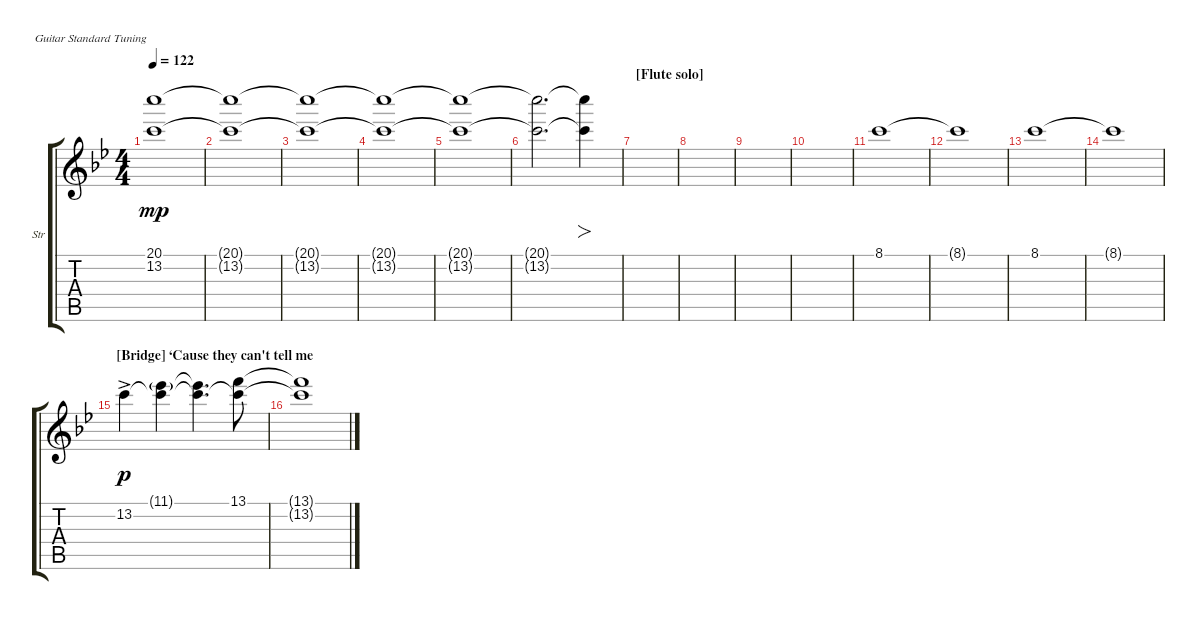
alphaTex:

\defaultSystemsLayout 4
\bracketExtendMode groupsimilarinstruments
\firstSystemTrackNameOrientation horizontal
\otherSystemsTrackNameOrientation horizontal
\track ("Strings" "Str") {instrument electricguitarclean}
\staff {score tabs}
\tuning (E4 B3 G3 D3 A2 E2)
\ts (4 4)
\tempo 122
\clef g2
\scale
0.333333
\ks bb
(20.1{t} 13.2{t}).1{dy mp} |
\scale
0.333333 (20.1{t} 13.2{t}).1 |
\scale
0.333333 (20.1{t} 13.2{t}).1 |
\scale
0.333333 (20.1{t} 13.2{t}).1 |
\scale
0.333333 (20.1{t} 13.2{t}).1 |
\scale
0.333333 (20.1{t} 13.2{t}).2{d} (20.1{t} 13.2{t}).4{fo} |
\section ("" "[Flute solo]")
\scale
0.333333 |
\scale
0.333333 |
\scale
0.333333 |
\scale
0.333333 |
\scale
0.333333 8.1.1 |
\scale
0.333333 8.1{t}.1 |
\scale
0.333333 8.1.1 |
\scale
0.333333 8.1{t}.1 |
\section ("" "[Bridge] ‘Cause they can't tell me")
\scale
0.333333 13.2{ac}.4{dy p} (11.1{g} 13.2{t}).4 (11.1{t} 13.2{t}).4{d} (13.1 13.2{t}).8 |
\scale
0.333333 (13.1{t} 13.2{t}).1
